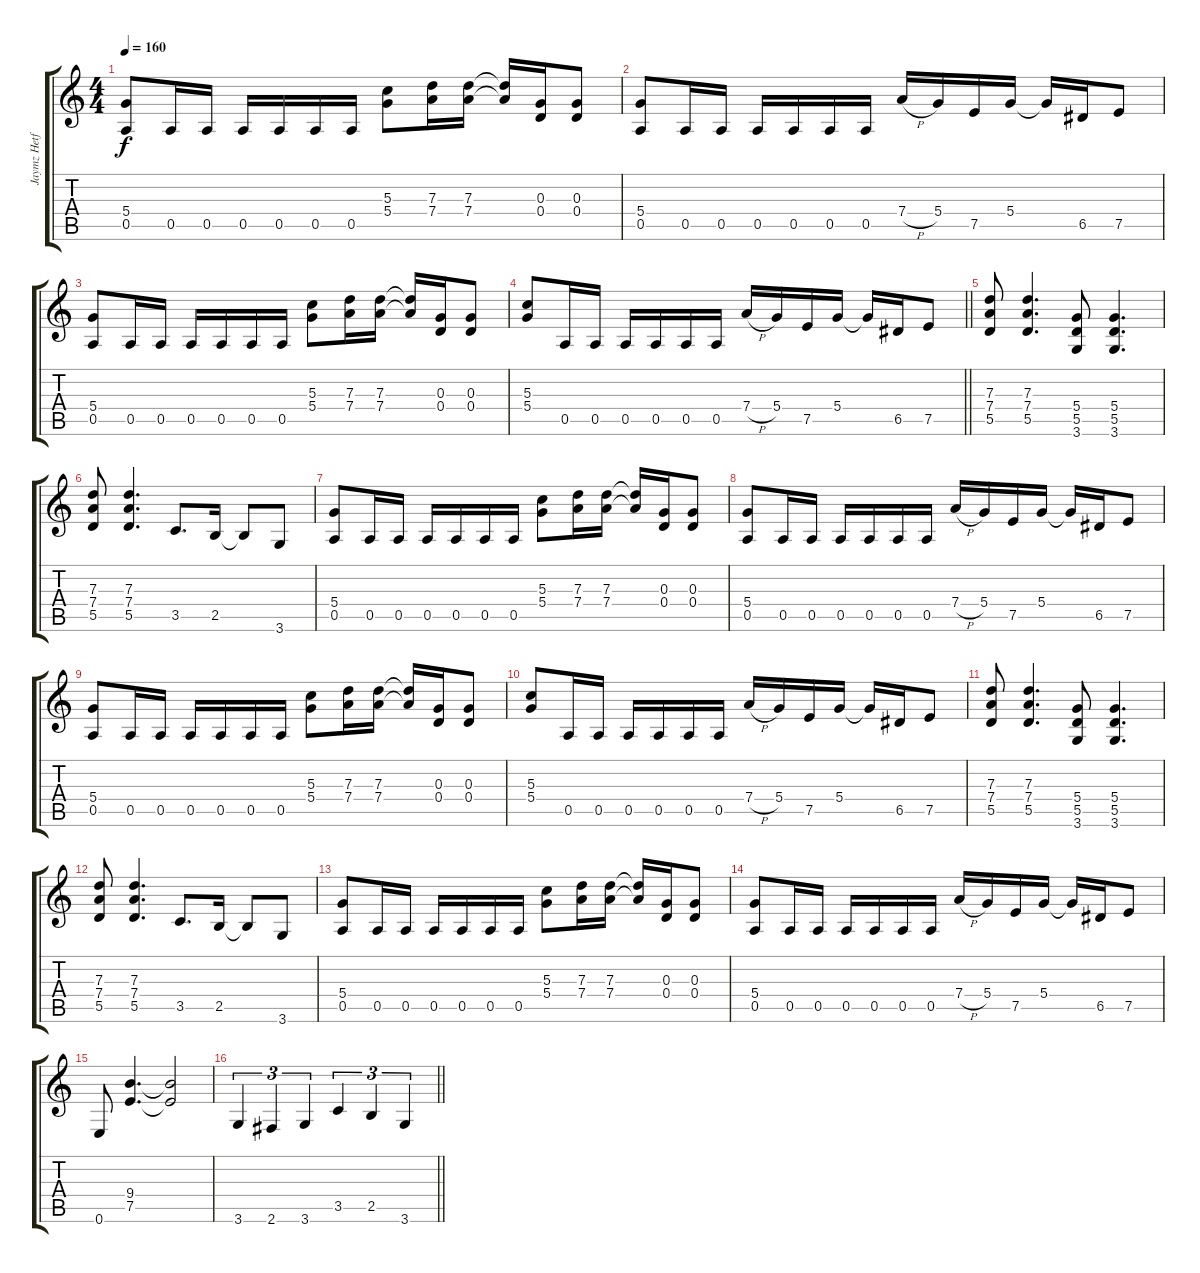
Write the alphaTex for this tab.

\track ("Jaymz Hetfield" "Jaymz Hetf") {instrument distortionguitar}
\staff {score tabs}
\tuning (E4 B3 G3 D3 A2 E2) {hide}
\ts (4 4)
\tempo 160
\clef g2
\ks c
(5.4 0.5).8{dy f} 0.5.16 0.5.16 0.5.16 0.5.16 0.5.16 0.5.16 (5.3 5.4).8 (7.3 7.4).16 (7.3 7.4).16 (7.3{t} 7.4{t}).16 (0.3 0.4).16 (0.3 0.4).8 |
(5.4 0.5).8 0.5.16 0.5.16 0.5.16 0.5.16 0.5.16 0.5.16 7.4{h}.16 5.4.16 7.5.16 5.4.16 5.4{t}.16 6.5.16 7.5.8 |
(5.4 0.5).8 0.5.16 0.5.16 0.5.16 0.5.16 0.5.16 0.5.16 (5.3 5.4).8 (7.3 7.4).16 (7.3 7.4).16 (7.3{t} 7.4{t}).16 (0.3 0.4).16 (0.3 0.4).8 |
\barLineRight lightlight
(5.3 5.4).8 0.5.16 0.5.16 0.5.16 0.5.16 0.5.16 0.5.16 7.4{h}.16 5.4.16 7.5.16 5.4.16 5.4{t}.16 6.5.16 7.5.8 |
(7.3 7.4 5.5).8 (7.3 7.4 5.5).4{d} (5.4 5.5 3.6).8 (5.4 5.5 3.6).4{d} |
(7.3 7.4 5.5).8 (7.3 7.4 5.5).4{d} 3.5.8{d} 2.5.16 2.5{t}.8 3.6.8 |
(5.4 0.5).8 0.5.16 0.5.16 0.5.16 0.5.16 0.5.16 0.5.16 (5.3 5.4).8 (7.3 7.4).16 (7.3 7.4).16 (7.3{t} 7.4{t}).16 (0.3 0.4).16 (0.3 0.4).8 |
(5.4 0.5).8 0.5.16 0.5.16 0.5.16 0.5.16 0.5.16 0.5.16 7.4{h}.16 5.4.16 7.5.16 5.4.16 5.4{t}.16 6.5.16 7.5.8 |
(5.4 0.5).8 0.5.16 0.5.16 0.5.16 0.5.16 0.5.16 0.5.16 (5.3 5.4).8 (7.3 7.4).16 (7.3 7.4).16 (7.3{t} 7.4{t}).16 (0.3 0.4).16 (0.3 0.4).8 |
(5.3 5.4).8 0.5.16 0.5.16 0.5.16 0.5.16 0.5.16 0.5.16 7.4{h}.16 5.4.16 7.5.16 5.4.16 5.4{t}.16 6.5.16 7.5.8 |
(7.3 7.4 5.5).8 (7.3 7.4 5.5).4{d} (5.4 5.5 3.6).8 (5.4 5.5 3.6).4{d} |
(7.3 7.4 5.5).8 (7.3 7.4 5.5).4{d} 3.5.8{d} 2.5.16 2.5{t}.8 3.6.8 |
(5.4 0.5).8 0.5.16 0.5.16 0.5.16 0.5.16 0.5.16 0.5.16 (5.3 5.4).8 (7.3 7.4).16 (7.3 7.4).16 (7.3{t} 7.4{t}).16 (0.3 0.4).16 (0.3 0.4).8 |
(5.4 0.5).8 0.5.16 0.5.16 0.5.16 0.5.16 0.5.16 0.5.16 7.4{h}.16 5.4.16 7.5.16 5.4.16 5.4{t}.16 6.5.16 7.5.8 |
0.6.8 (9.4 7.5).4{d} (9.4{t} 7.5{t}).2 |
\barLineRight lightlight
3.6.4{tu (3 2)} 2.6.4{tu (3 2)} 3.6.4{tu (3 2)} 3.5.4{tu (3 2)} 2.5.4{tu (3 2)} 3.6.4{tu (3 2)}
